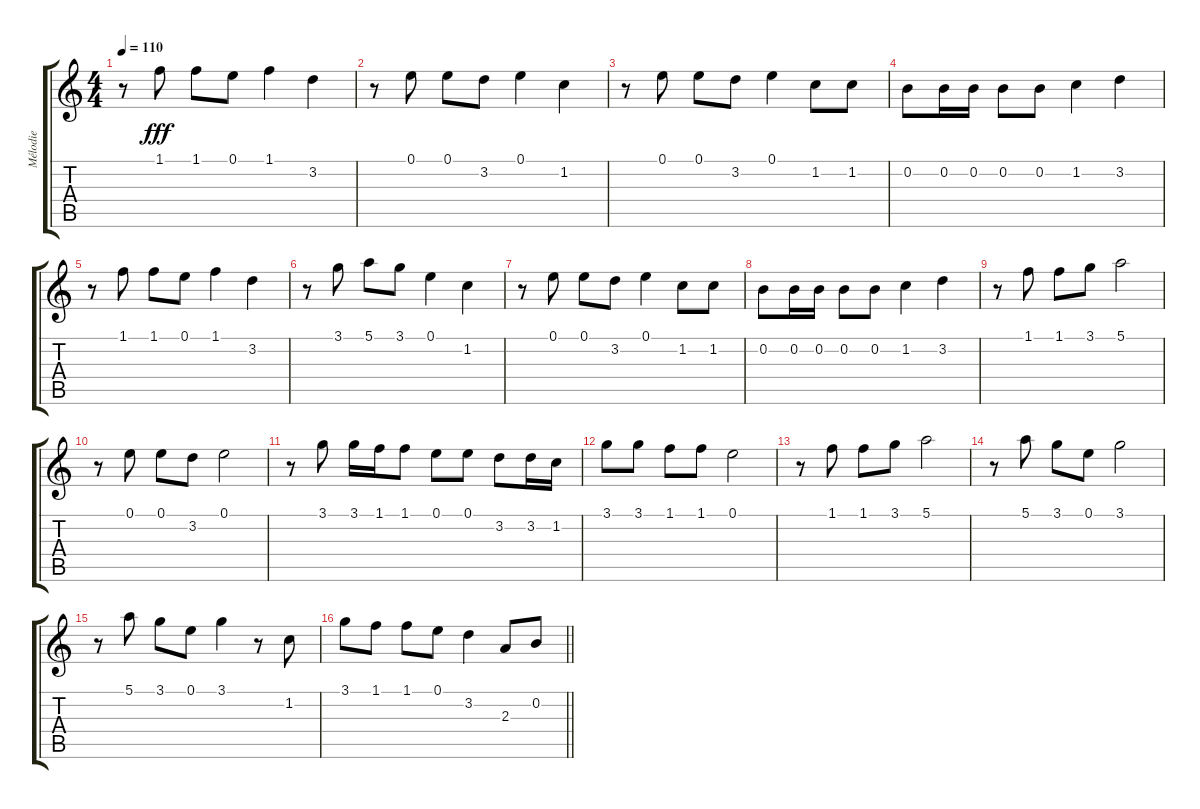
\track ("Mélodie" "Mélodie") {instrument acousticguitarsteel}
\staff {score tabs}
\tuning (E4 B3 G3 D3 A2 E2) {hide}
\ts (4 4)
\tempo 110
\clef g2
\ks c
r.8{dy fff} 1.1.8 1.1.8 0.1.8 1.1.4 3.2.4 |
r.8 0.1.8 0.1.8 3.2.8 0.1.4 1.2.4 |
r.8 0.1.8 0.1.8 3.2.8 0.1.4 1.2.8 1.2.8 |
0.2.8 0.2.16 0.2.16 0.2.8 0.2.8 1.2.4 3.2.4 |
r.8 1.1.8 1.1.8 0.1.8 1.1.4 3.2.4 |
r.8 3.1.8 5.1.8 3.1.8 0.1.4 1.2.4 |
r.8 0.1.8 0.1.8 3.2.8 0.1.4 1.2.8 1.2.8 |
0.2.8 0.2.16 0.2.16 0.2.8 0.2.8 1.2.4 3.2.4 |
r.8 1.1.8 1.1.8 3.1.8 5.1.2 |
r.8 0.1.8 0.1.8 3.2.8 0.1.2 |
r.8 3.1.8 3.1.16 1.1.16 1.1.8 0.1.8 0.1.8 3.2.8 3.2.16 1.2.16 |
3.1.8 3.1.8 1.1.8 1.1.8 0.1.2 |
r.8 1.1.8 1.1.8 3.1.8 5.1.2 |
r.8 5.1.8 3.1.8 0.1.8 3.1.2 |
r.8 5.1.8 3.1.8 0.1.8 3.1.4 r.8 1.2.8 |
\barLineRight lightlight
3.1.8 1.1.8 1.1.8 0.1.8 3.2.4 2.3.8 0.2.8
